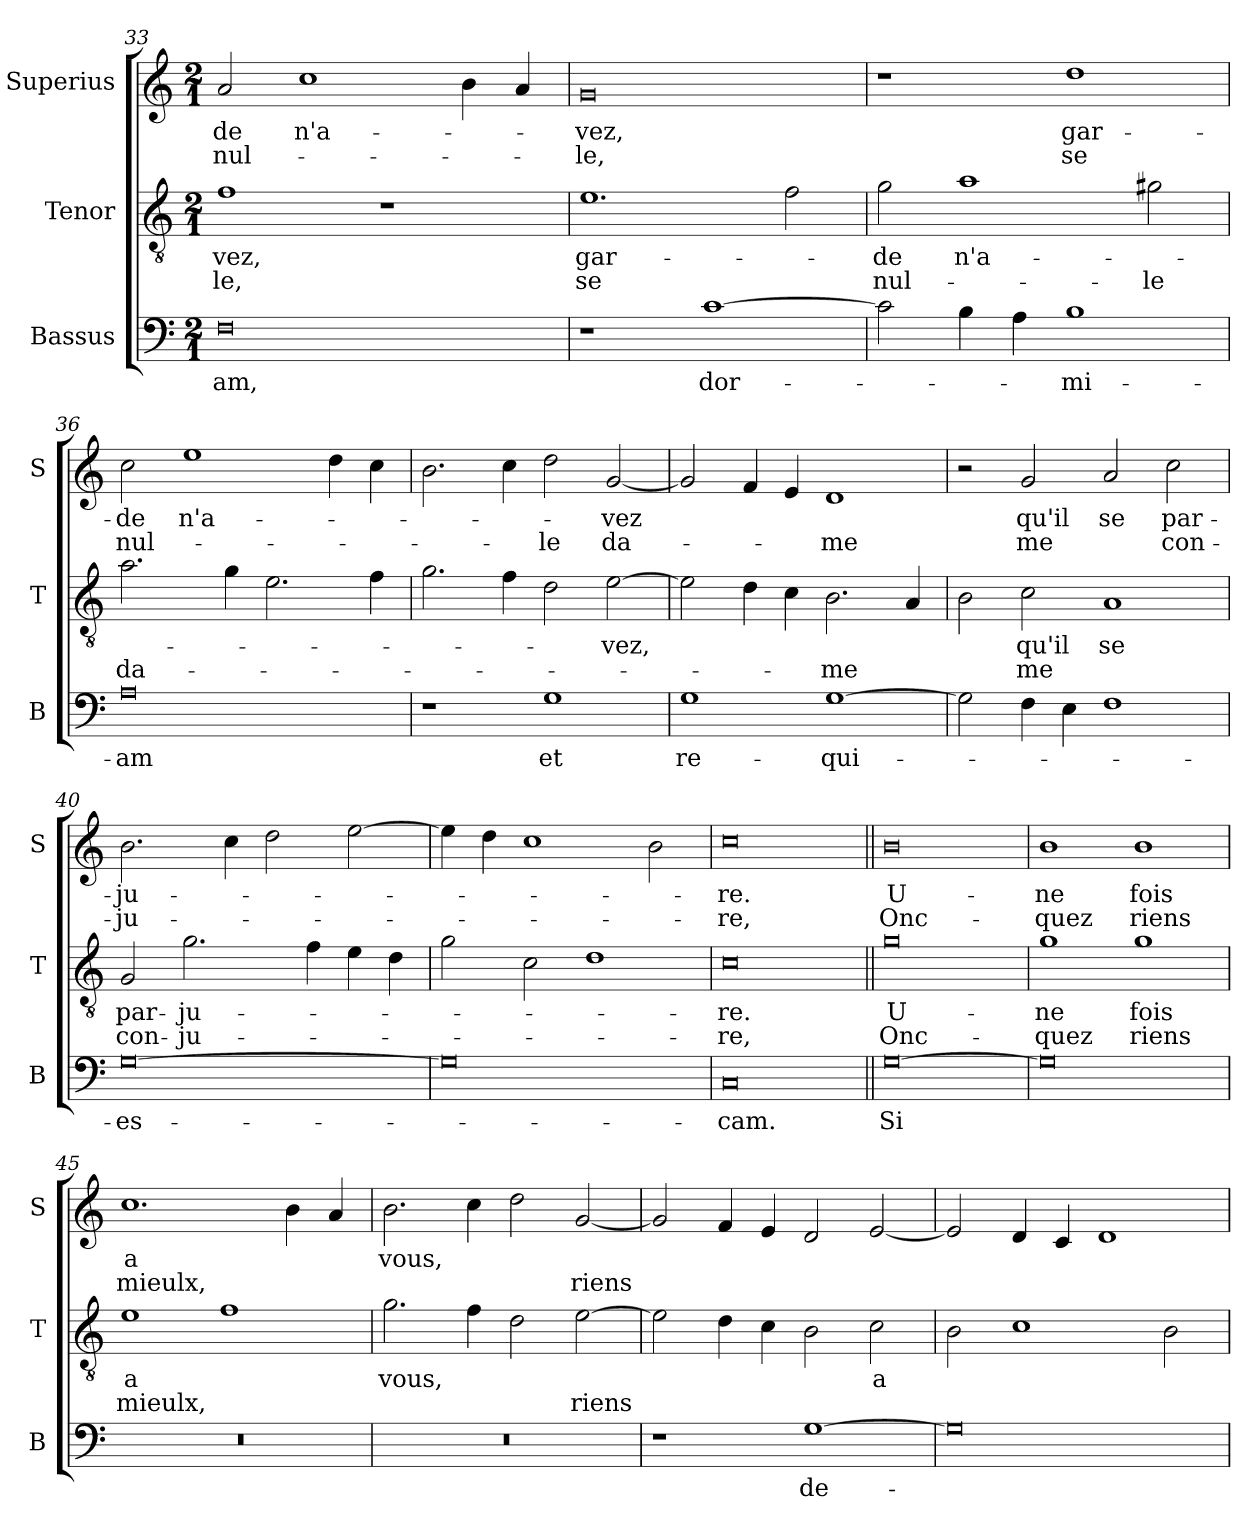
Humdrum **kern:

**kern	**text	**kern	**text	**text	**kern	**text	**text
*part3	*part3	*part2	*part2	*part2	*part1	*part1	*part1
*staff3	*staff3	*staff2	*staff2	*staff2	*staff1	*staff1	*staff1
*I"Bassus	*	*I"Tenor	*	*	*I"Superius	*	*
*I'B	*	*I'T	*	*	*I'S	*	*
*clefF4	*	*clefGv2	*	*	*clefG2	*	*
*k[]	*	*k[]	*	*	*k[]	*	*
*M2/1	*	*M2/1	*	*	*M2/1	*	*
=33	=33	=33	=33	=33	=33	=33	=33
0F	-am,	1f	-vez,	-le,	2a/	-de	nul-
.	.	.	.	.	1cc	n'a-	.
.	.	1r	.	.	.	.	.
.	.	.	.	.	4b\	.	.
.	.	.	.	.	4a/	.	.
=34	=34	=34	=34	=34	=34	=34	=34
1r	.	1.e	gar-	se	0g	-vez,	-le,
[1c	dor-	.	.	.	.	.	.
.	.	2f\	.	.	.	.	.
=35	=35	=35	=35	=35	=35	=35	=35
2c\]	.	2g\	-de	nul-	1r	.	.
4B\	.	1a	n'a-	.	.	.	.
4A\	.	.	.	.	.	.	.
1B	-mi-	.	.	.	1dd	gar-	se
.	.	2g#X\	.	-le	.	.	.
=36	=36	=36	=36	=36	=36	=36	=36
0A	-am	2.a\	.	da-	2cc\	-de	nul-
.	.	.	.	.	1ee	n'a-	.
.	.	4g\	.	.	.	.	.
.	.	2.e\	.	.	.	.	.
.	.	.	.	.	4dd\	.	.
.	.	4f\	.	.	4cc\	.	.
=37	=37	=37	=37	=37	=37	=37	=37
1r	.	2.g\	.	.	2.b\	.	.
.	.	4f\	.	.	4cc\	.	.
1G	et	2d\	.	.	2dd\	.	-le
.	.	[2e\	-vez,	.	[2g/	-vez	da-
=38	=38	=38	=38	=38	=38	=38	=38
1G	re-	2e\]	.	.	2g/]	.	.
.	.	4d\	.	.	4f/	.	.
.	.	4c\	.	.	4e/	.	.
[1G	-qui-	2.B\	.	-me	1d	.	-me
.	.	4A/	.	.	.	.	.
=39	=39	=39	=39	=39	=39	=39	=39
2G\]	.	2B\	.	.	2r	.	.
4F\	.	2c\	qu'il	me	2g/	qu'il	me
4E\	.	.	.	.	.	.	.
1F	.	1A	se	.	2a/	se	.
.	.	.	.	.	2cc\	par-	con-
=40	=40	=40	=40	=40	=40	=40	=40
[0G	-es-	2G/	par-	con-	2.b\	-ju-	-ju-
.	.	2.g\	-ju-	-ju-	.	.	.
.	.	.	.	.	4cc\	.	.
.	.	.	.	.	2dd\	.	.
.	.	4f\	.	.	.	.	.
.	.	4e\	.	.	[2ee\	.	.
.	.	4d\	.	.	.	.	.
=41	=41	=41	=41	=41	=41	=41	=41
0G]	.	2g\	.	.	4ee\]	.	.
.	.	.	.	.	4dd\	.	.
.	.	2c\	.	.	1cc	.	.
.	.	1d	.	.	.	.	.
.	.	.	.	.	2b\	.	.
=42	=42	=42	=42	=42	=42	=42	=42
0C	-cam.	0c	-re.	-re,	0cc	-re.	re,
!!LO:LB:g=z
=43||	=43||	=43||	=43||	=43||	=43||	=43||	=43||
[0G	Si	0g	U-	Onc-	0b	U-	Onc-
=44	=44	=44	=44	=44	=44	=44	=44
0G]	.	1g	-ne	-quez	1b	-ne	-quez
.	.	1g	fois	riens	1b	fois	riens
=45	=45	=45	=45	=45	=45	=45	=45
0r	.	1e	a	mieulx,	1.cc	a	mieulx,
.	.	1f	.	.	.	.	.
.	.	.	.	.	4b\	.	.
.	.	.	.	.	4a/	.	.
=46	=46	=46	=46	=46	=46	=46	=46
0r	.	2.g\	vous,	.	2.b\	vous,	.
.	.	4f\	.	.	4cc\	.	.
.	.	2d\	.	.	2dd\	.	.
.	.	[2e\	.	riens	[2g/	.	riens
=47	=47	=47	=47	=47	=47	=47	=47
1r	.	2e\]	.	.	2g/]	.	.
.	.	4d\	.	.	4f/	.	.
.	.	4c\	.	.	4e/	.	.
[1G	de-	2B\	.	.	2d/	.	.
.	.	2c\	a	.	[2e/	.	.
=48	=48	=48	=48	=48	=48	=48	=48
0G]	.	2B\	.	.	2e/]	.	.
.	.	1c	.	.	4d/	.	.
.	.	.	.	.	4c/	.	.
.	.	.	.	.	1d	.	.
.	.	2B\	.	.	.	.	.
=	=	=	=	=	=	=	=
*-	*-	*-	*-	*-	*-	*-	*-
